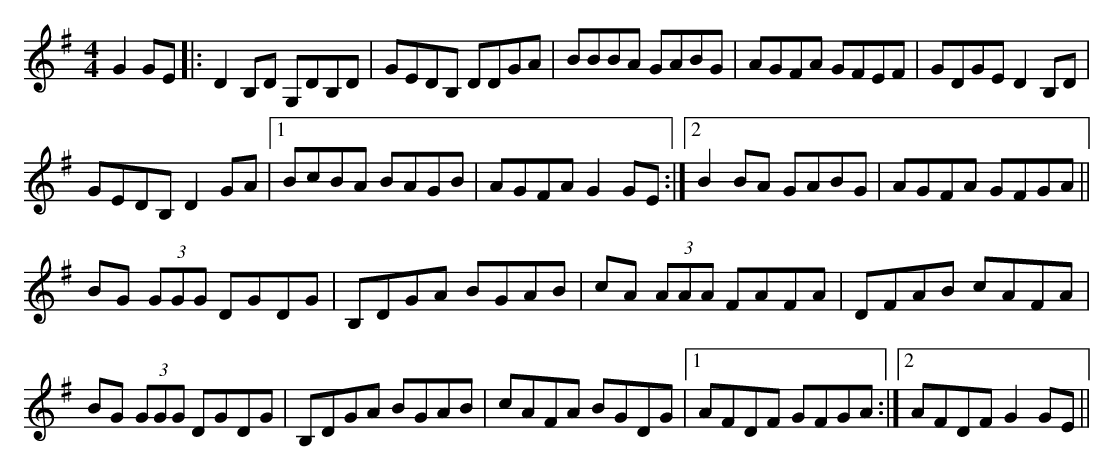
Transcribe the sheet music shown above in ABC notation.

X:1
M:4/4
K:G
G2GE|:D2B,D G,DB,D|GEDB, DDGA|BBBA GABG|AGFA GFEF|GDGE D2B,D|
GEDB, D2GA|1 BcBA BAGB|AGFA G2 GE:|2 B2BA GABG|AGFA GFGA||
BG (3GGG DGDG|B,DGA BGAB|cA (3AAA FAFA|DFAB cAFA|
BG (3GGG DGDG|B,DGA BGAB|cAFA BGDG|1 AFDF GFGA:|2 AFDF G2GE||
